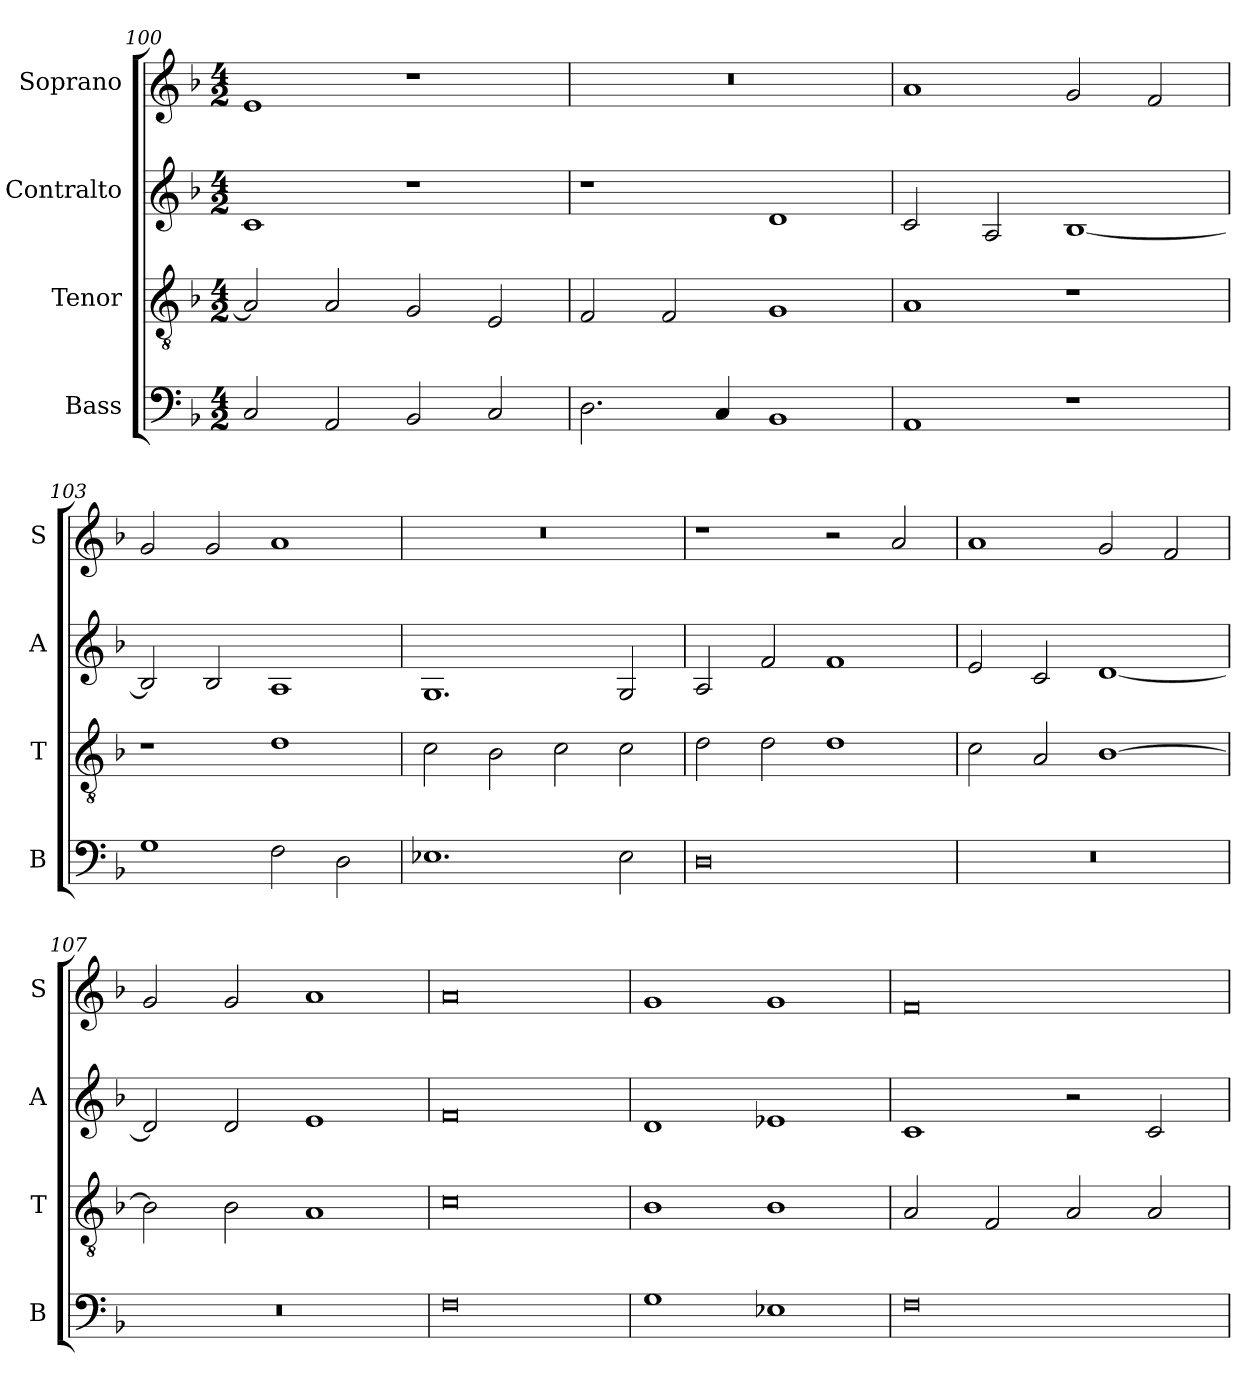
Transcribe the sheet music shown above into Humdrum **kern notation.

**kern	**kern	**kern	**kern
*part4	*part3	*part2	*part1
*staff4	*staff3	*staff2	*staff1
*I"Bass	*I"Tenor	*I"Contralto	*I"Soprano
*I'B	*I'T	*I'A	*I'S
*clefF4	*clefGv2	*clefG2	*clefG2
*k[b-]	*k[b-]	*k[b-]	*k[b-]
*F:ion	*F:ion	*F:ion	*F:ion
*M4/2	*M4/2	*M4/2	*M4/2
=100	=100	=100	=100
2C	2A]	1c	1e
2AA	2A	.	.
2BB-	2G	1r	1r
2C	2E	.	.
=101	=101	=101	=101
2.D	2F	1r	0r
.	2F	.	.
4C	.	.	.
1BB-	1G	1d	.
=102	=102	=102	=102
1AA	1A	2c	1a
.	.	2A	.
1r	1r	[1B-	2g
.	.	.	2f
=103	=103	=103	=103
1G	1r	2B-]	2g
.	.	2B-	2g
2F	1d	1A	1a
2D	.	.	.
=104	=104	=104	=104
1.E-X	2c	1.G	0r
.	2B-	.	.
.	2c	.	.
2E-	2c	2G	.
=105	=105	=105	=105
0D	2d	2A	1r
.	2d	2f	.
.	1d	1f	2r
.	.	.	2a
=106	=106	=106	=106
0r	2c	2e	1a
.	2A	2c	.
.	[1B-	[1d	2g
.	.	.	2f
=107	=107	=107	=107
0r	2B-]	2d]	2g
.	2B-	2d	2g
.	1A	1e	1a
=108	=108	=108	=108
0F	0c	0f	0a
=109	=109	=109	=109
1G	1B-	1d	1g
1E-X	1B-	1e-X	1g
=110	=110	=110	=110
0F	2A	1c	0f
.	2F	.	.
.	2A	2r	.
.	2A	2c	.
=	=	=	=
*-	*-	*-	*-
